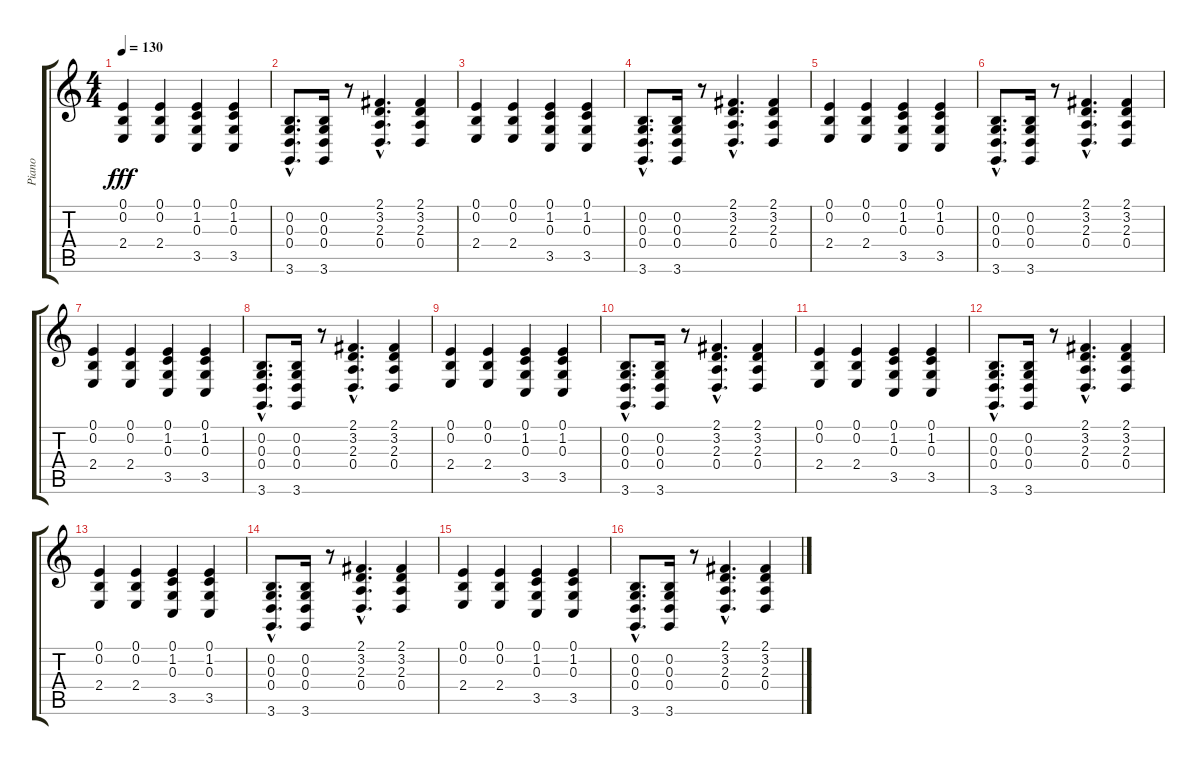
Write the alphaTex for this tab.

\track ("Piano" "Piano") {instrument acousticgrandpiano}
\staff {score tabs}
\tuning (E4 B3 G3 D3 A2 E2) {hide}
\ts (4 4)
\tempo 130
\clef g2
\ks c
(0.1 0.2 2.4).4{dy fff} (0.1 0.2 2.4).4 (0.1 1.2 0.3 3.5).4 (0.1 1.2 0.3 3.5).4 |
(0.2{hac} 0.3{hac} 0.4{hac} 3.6{hac}).8{d} (0.2 0.3 0.4 3.6).16 r.8 (2.1{hac} 3.2{hac} 2.3{hac} 0.4{hac}).4{d} (2.1 3.2 2.3 0.4).4 |
(0.1 0.2 2.4).4 (0.1 0.2 2.4).4 (0.1 1.2 0.3 3.5).4 (0.1 1.2 0.3 3.5).4 |
(0.2{hac} 0.3{hac} 0.4{hac} 3.6{hac}).8{d} (0.2 0.3 0.4 3.6).16 r.8 (2.1{hac} 3.2{hac} 2.3{hac} 0.4{hac}).4{d} (2.1 3.2 2.3 0.4).4 |
(0.1 0.2 2.4).4 (0.1 0.2 2.4).4 (0.1 1.2 0.3 3.5).4 (0.1 1.2 0.3 3.5).4 |
(0.2{hac} 0.3{hac} 0.4{hac} 3.6{hac}).8{d} (0.2 0.3 0.4 3.6).16 r.8 (2.1{hac} 3.2{hac} 2.3{hac} 0.4{hac}).4{d} (2.1 3.2 2.3 0.4).4 |
(0.1 0.2 2.4).4 (0.1 0.2 2.4).4 (0.1 1.2 0.3 3.5).4 (0.1 1.2 0.3 3.5).4 |
(0.2{hac} 0.3{hac} 0.4{hac} 3.6{hac}).8{d} (0.2 0.3 0.4 3.6).16 r.8 (2.1{hac} 3.2{hac} 2.3{hac} 0.4{hac}).4{d} (2.1 3.2 2.3 0.4).4 |
(0.1 0.2 2.4).4 (0.1 0.2 2.4).4 (0.1 1.2 0.3 3.5).4 (0.1 1.2 0.3 3.5).4 |
(0.2{hac} 0.3{hac} 0.4{hac} 3.6{hac}).8{d} (0.2 0.3 0.4 3.6).16 r.8 (2.1{hac} 3.2{hac} 2.3{hac} 0.4{hac}).4{d} (2.1 3.2 2.3 0.4).4 |
(0.1 0.2 2.4).4 (0.1 0.2 2.4).4 (0.1 1.2 0.3 3.5).4 (0.1 1.2 0.3 3.5).4 |
(0.2{hac} 0.3{hac} 0.4{hac} 3.6{hac}).8{d} (0.2 0.3 0.4 3.6).16 r.8 (2.1{hac} 3.2{hac} 2.3{hac} 0.4{hac}).4{d} (2.1 3.2 2.3 0.4).4 |
(0.1 0.2 2.4).4 (0.1 0.2 2.4).4 (0.1 1.2 0.3 3.5).4 (0.1 1.2 0.3 3.5).4 |
(0.2{hac} 0.3{hac} 0.4{hac} 3.6{hac}).8{d} (0.2 0.3 0.4 3.6).16 r.8 (2.1{hac} 3.2{hac} 2.3{hac} 0.4{hac}).4{d} (2.1 3.2 2.3 0.4).4 |
(0.1 0.2 2.4).4 (0.1 0.2 2.4).4 (0.1 1.2 0.3 3.5).4 (0.1 1.2 0.3 3.5).4 |
(0.2{hac} 0.3{hac} 0.4{hac} 3.6{hac}).8{d} (0.2 0.3 0.4 3.6).16 r.8 (2.1{hac} 3.2{hac} 2.3{hac} 0.4{hac}).4{d} (2.1 3.2 2.3 0.4).4
